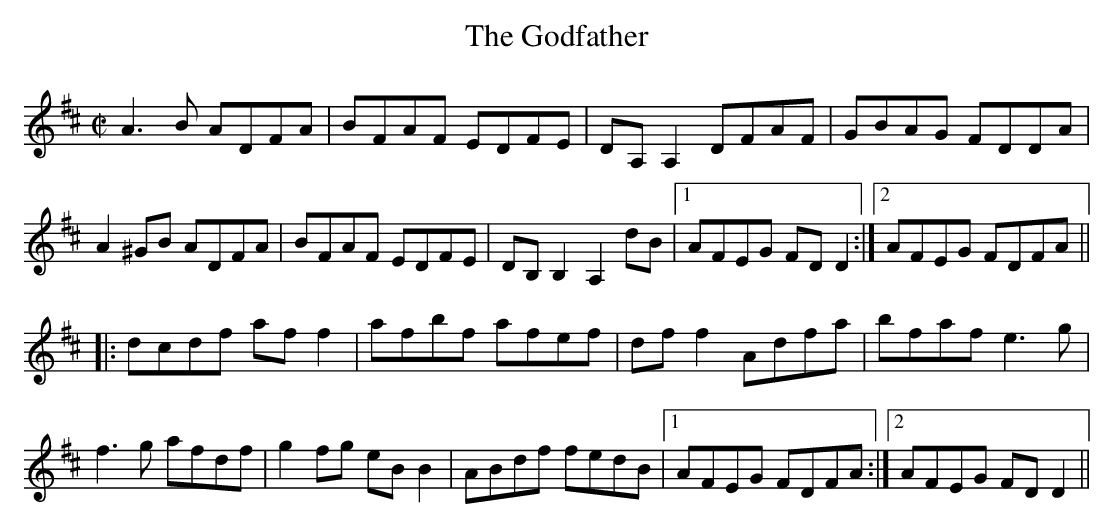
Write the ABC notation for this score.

X:1
T:Godfather, The
M:C|
L:1/8
K:D
A3B ADFA|BFAF EDFE|DA,A,2 DFAF|GBAG FDDA|
A2^GB ADFA|BFAF EDFE|DB,B,2 A,2dB|1 AFEG FDD2:|2 AFEG FDFA||
|:dcdf aff2|afbf afef|dff2 Adfa|bfaf e3g|
f3g afdf|g2fg eBB2|ABdf fedB|1 AFEG FDFA:|2 AFEG FDD2||
